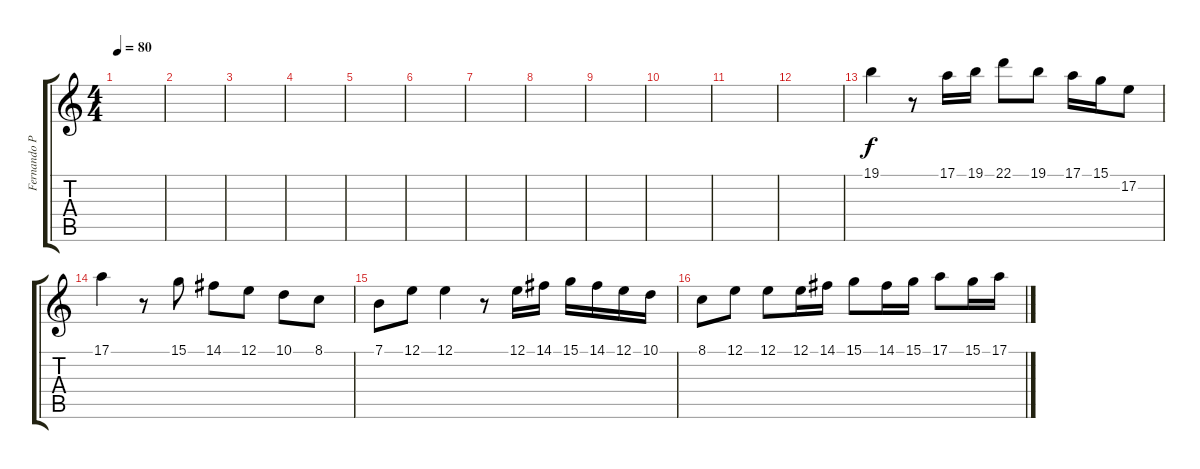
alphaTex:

\track ("Fernando Ponce" "Fernando P") {instrument flute}
\staff {score tabs}
\tuning (E4 B3 G3 D3 A2 E2) {hide}
\ts (4 4)
\tempo 80
\clef g2
\ks c
|
|
|
|
|
|
|
|
|
|
|
|
19.1.4 r.8 17.1.16 19.1.16 22.1.8 19.1.8 17.1.16 15.1.16 17.2.8 |
17.1.4 r.8 15.1.8 14.1.8 12.1.8 10.1.8 8.1.8 |
7.1.8 12.1.8 12.1.4 r.8 12.1.16 14.1.16 15.1.16 14.1.16 12.1.16 10.1.16 |
8.1.8 12.1.8 12.1.8 12.1.16 14.1.16 15.1.8 14.1.16 15.1.16 17.1.8 15.1.16 17.1.16
